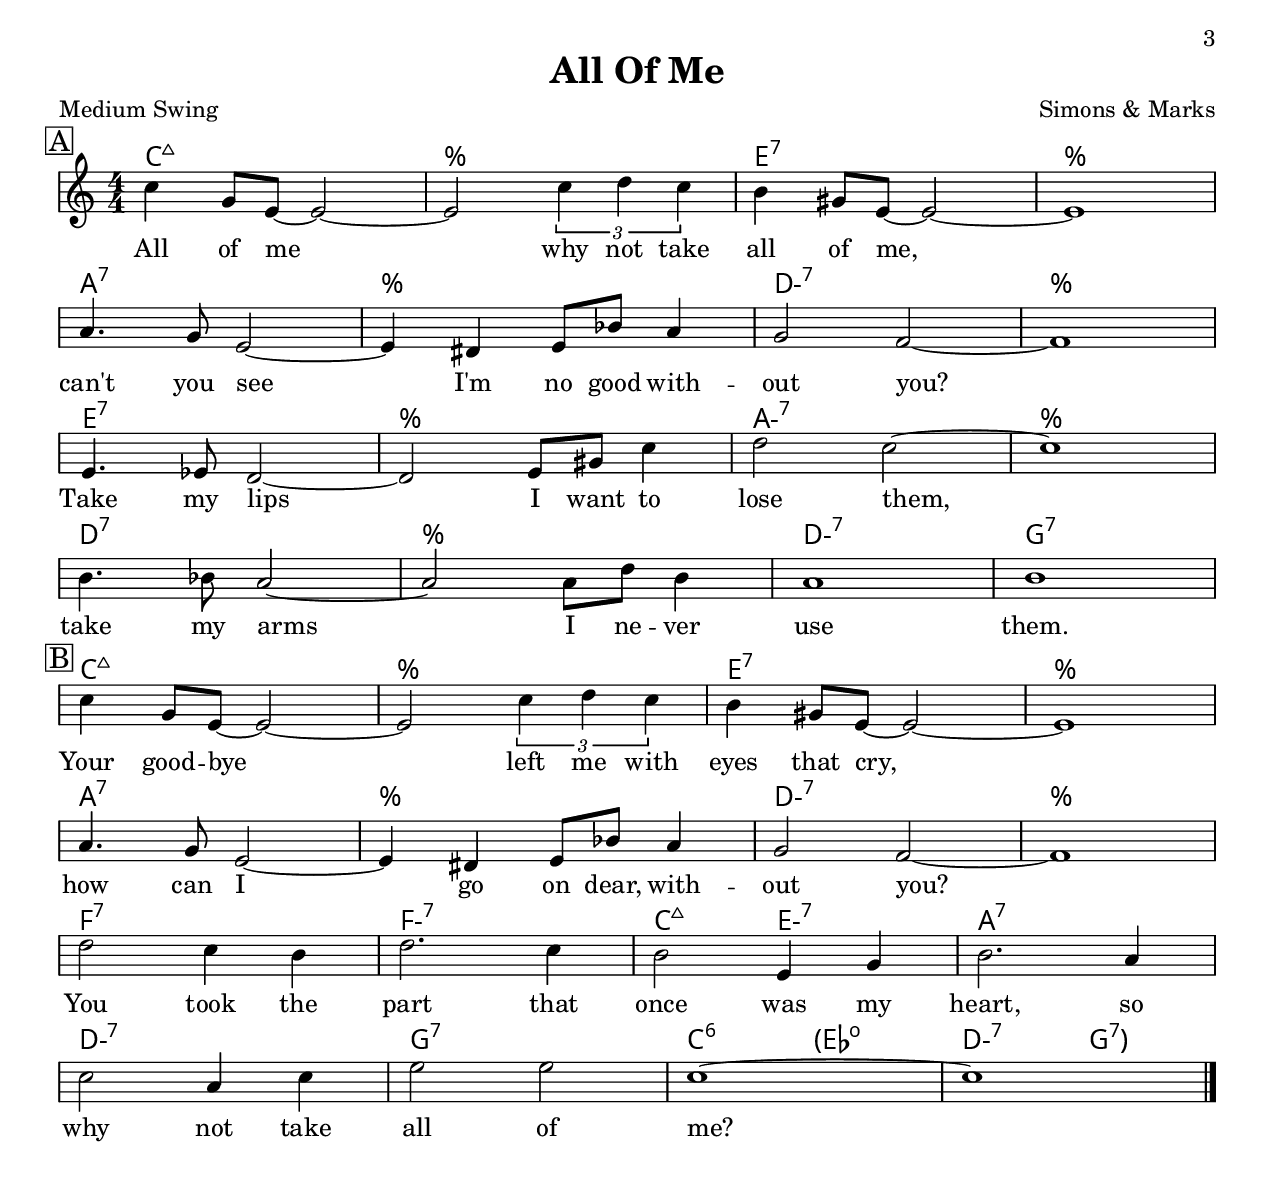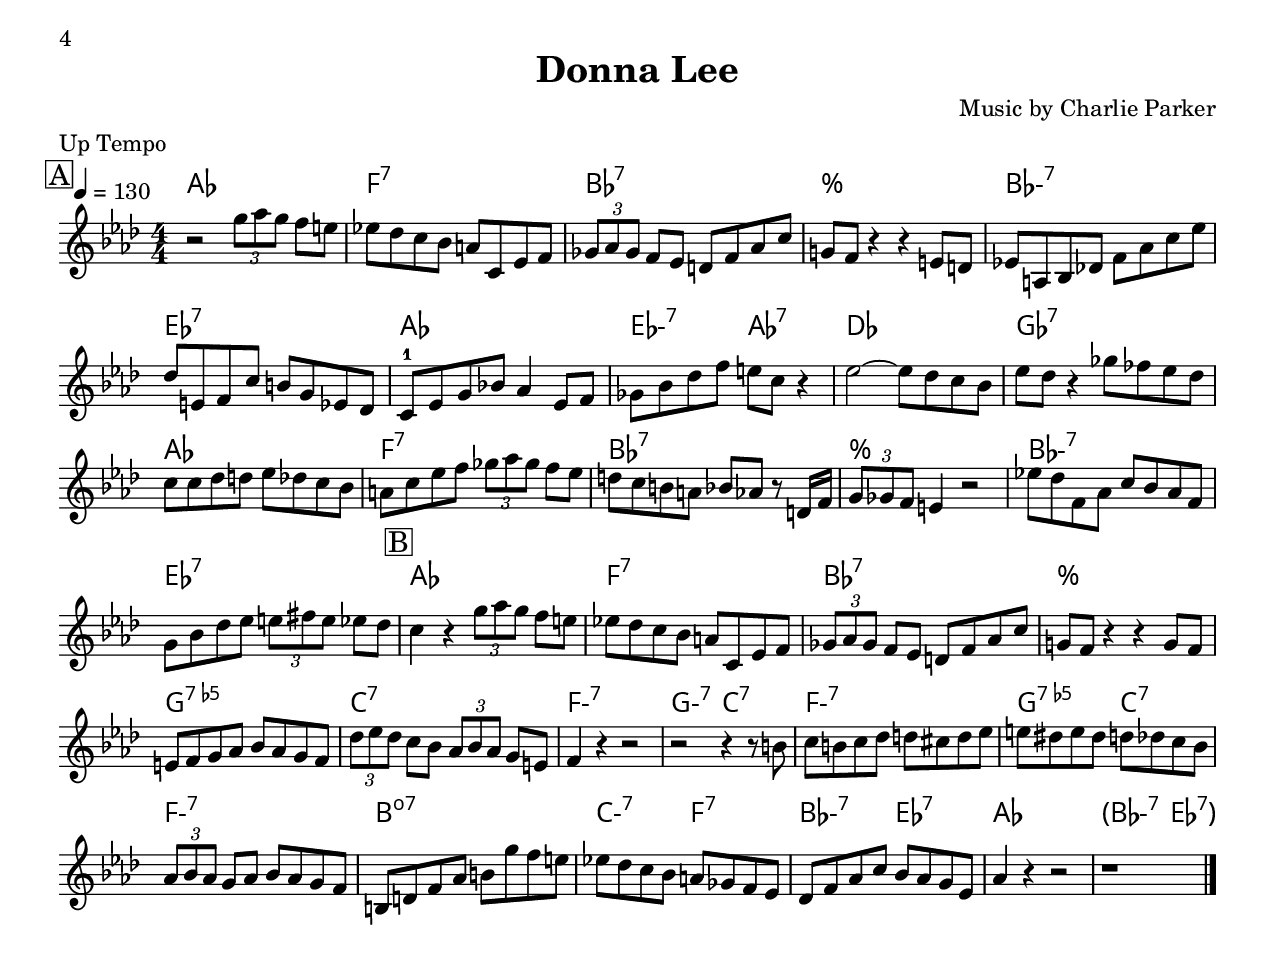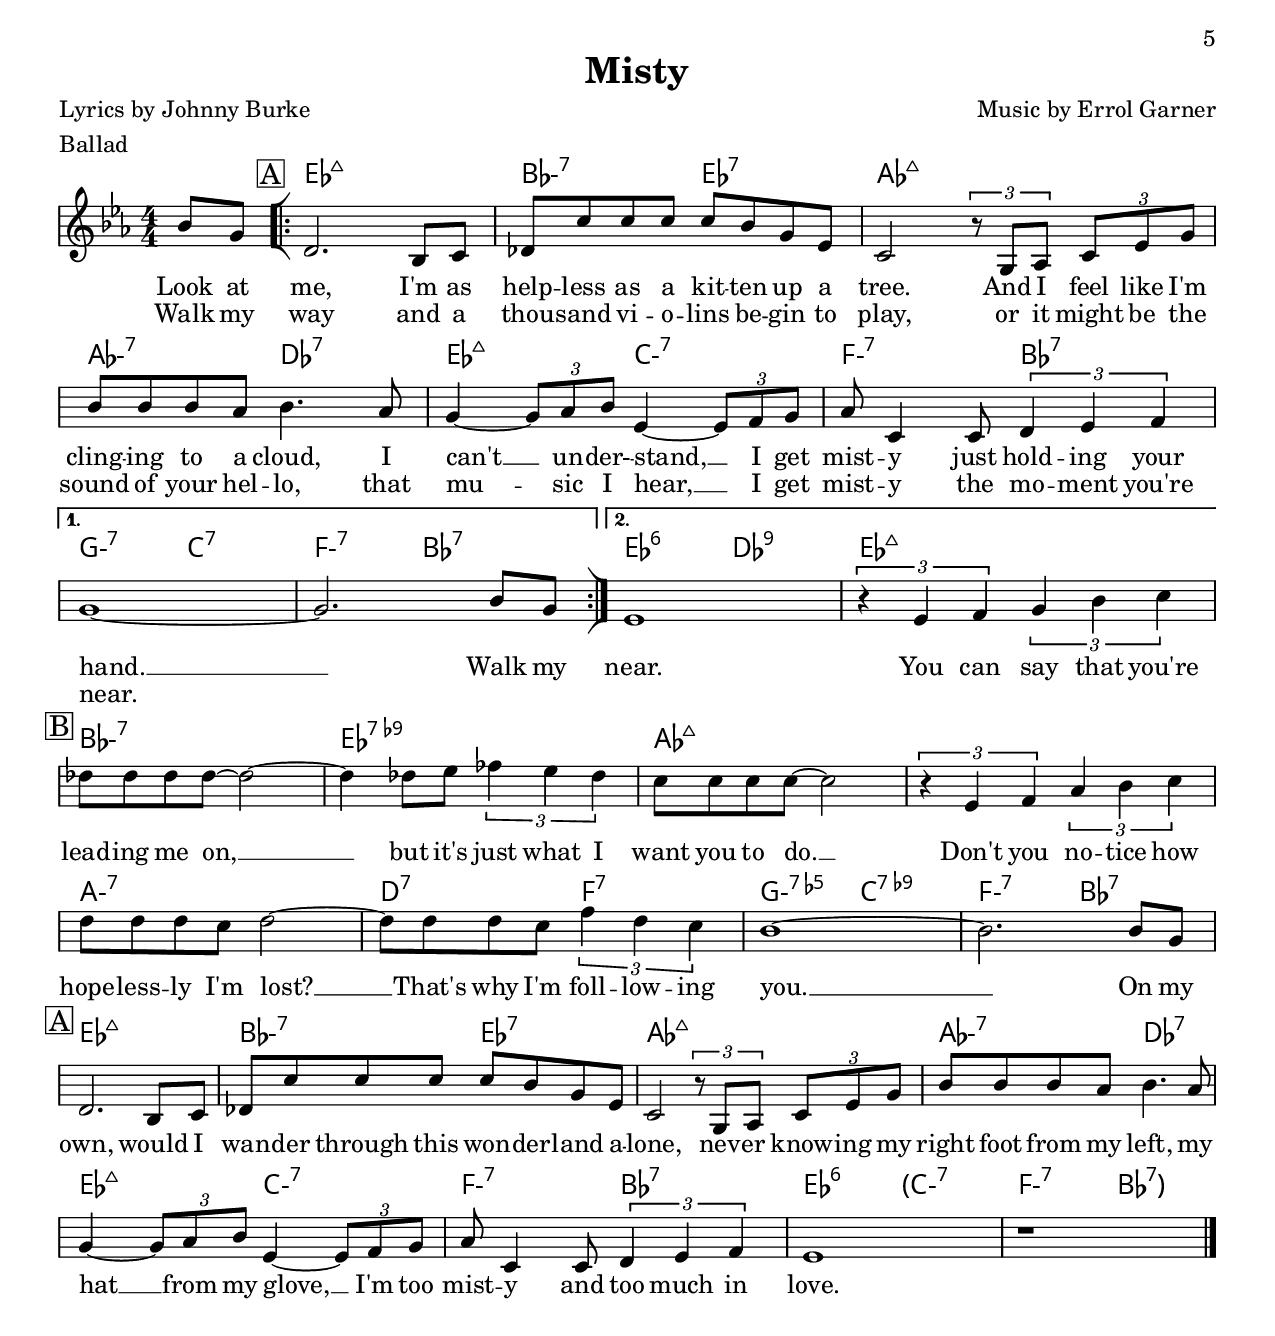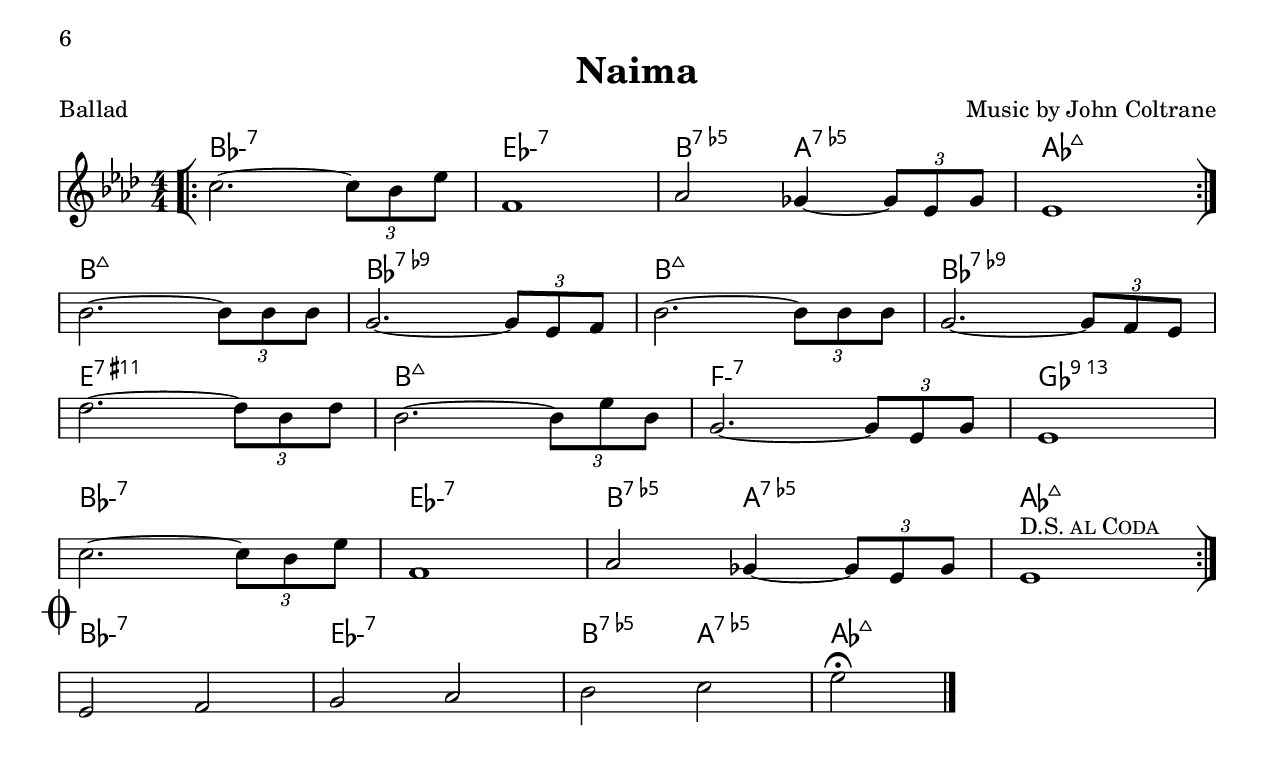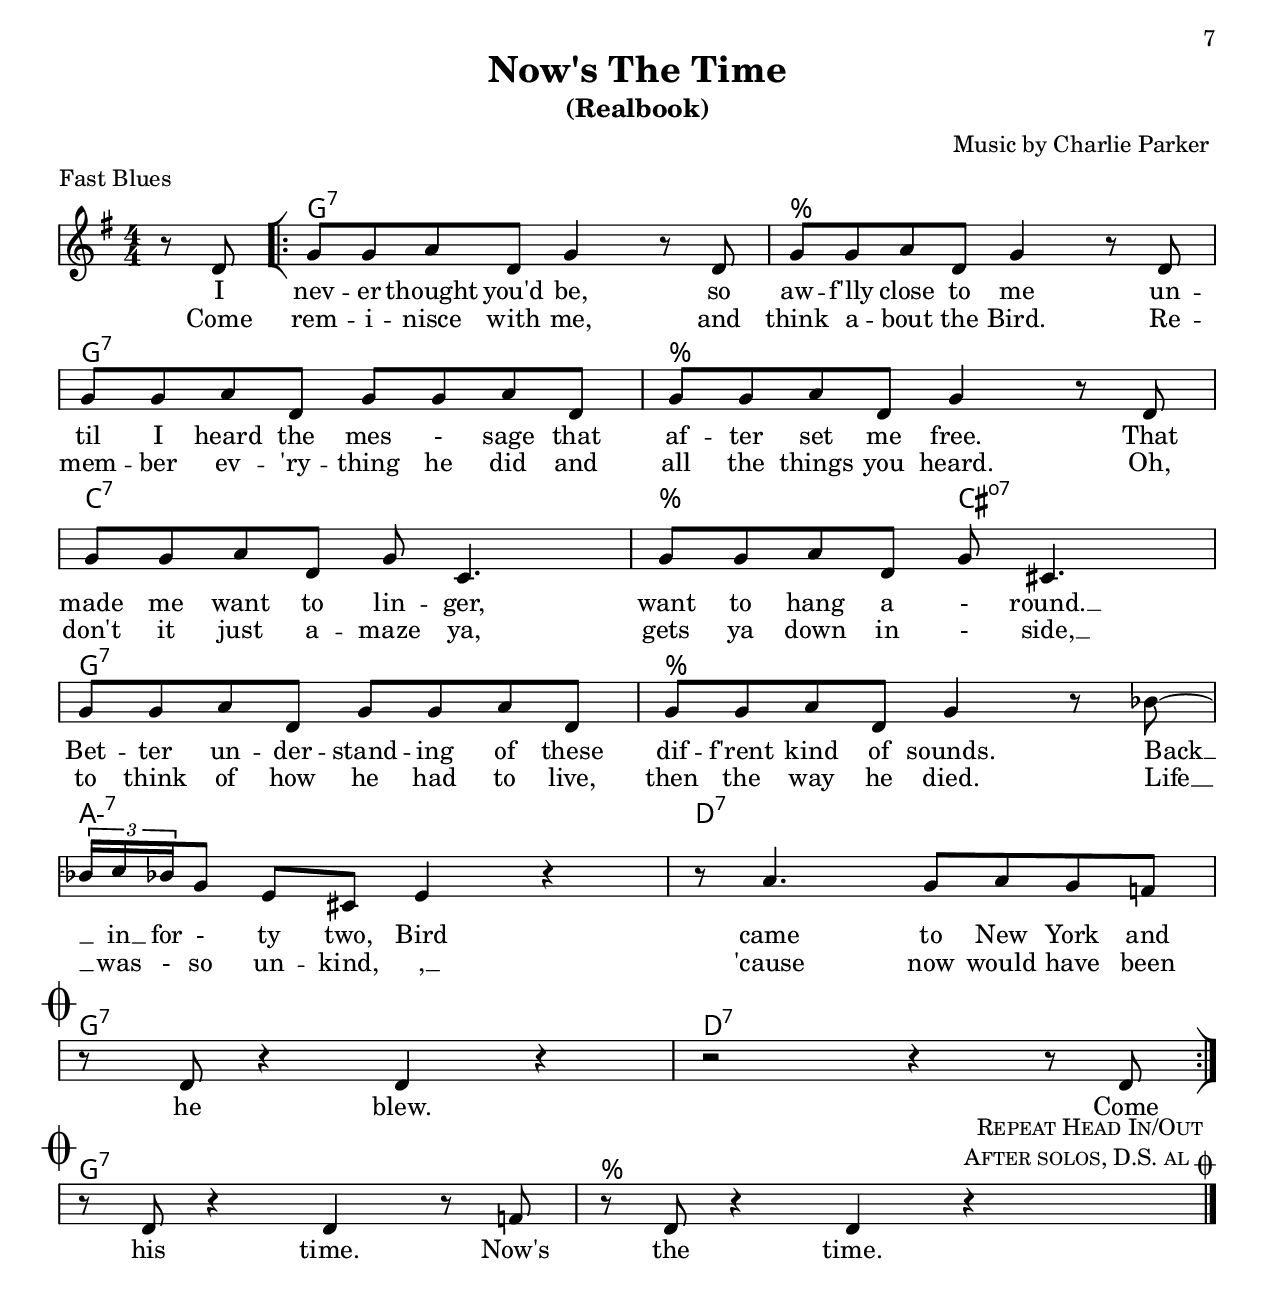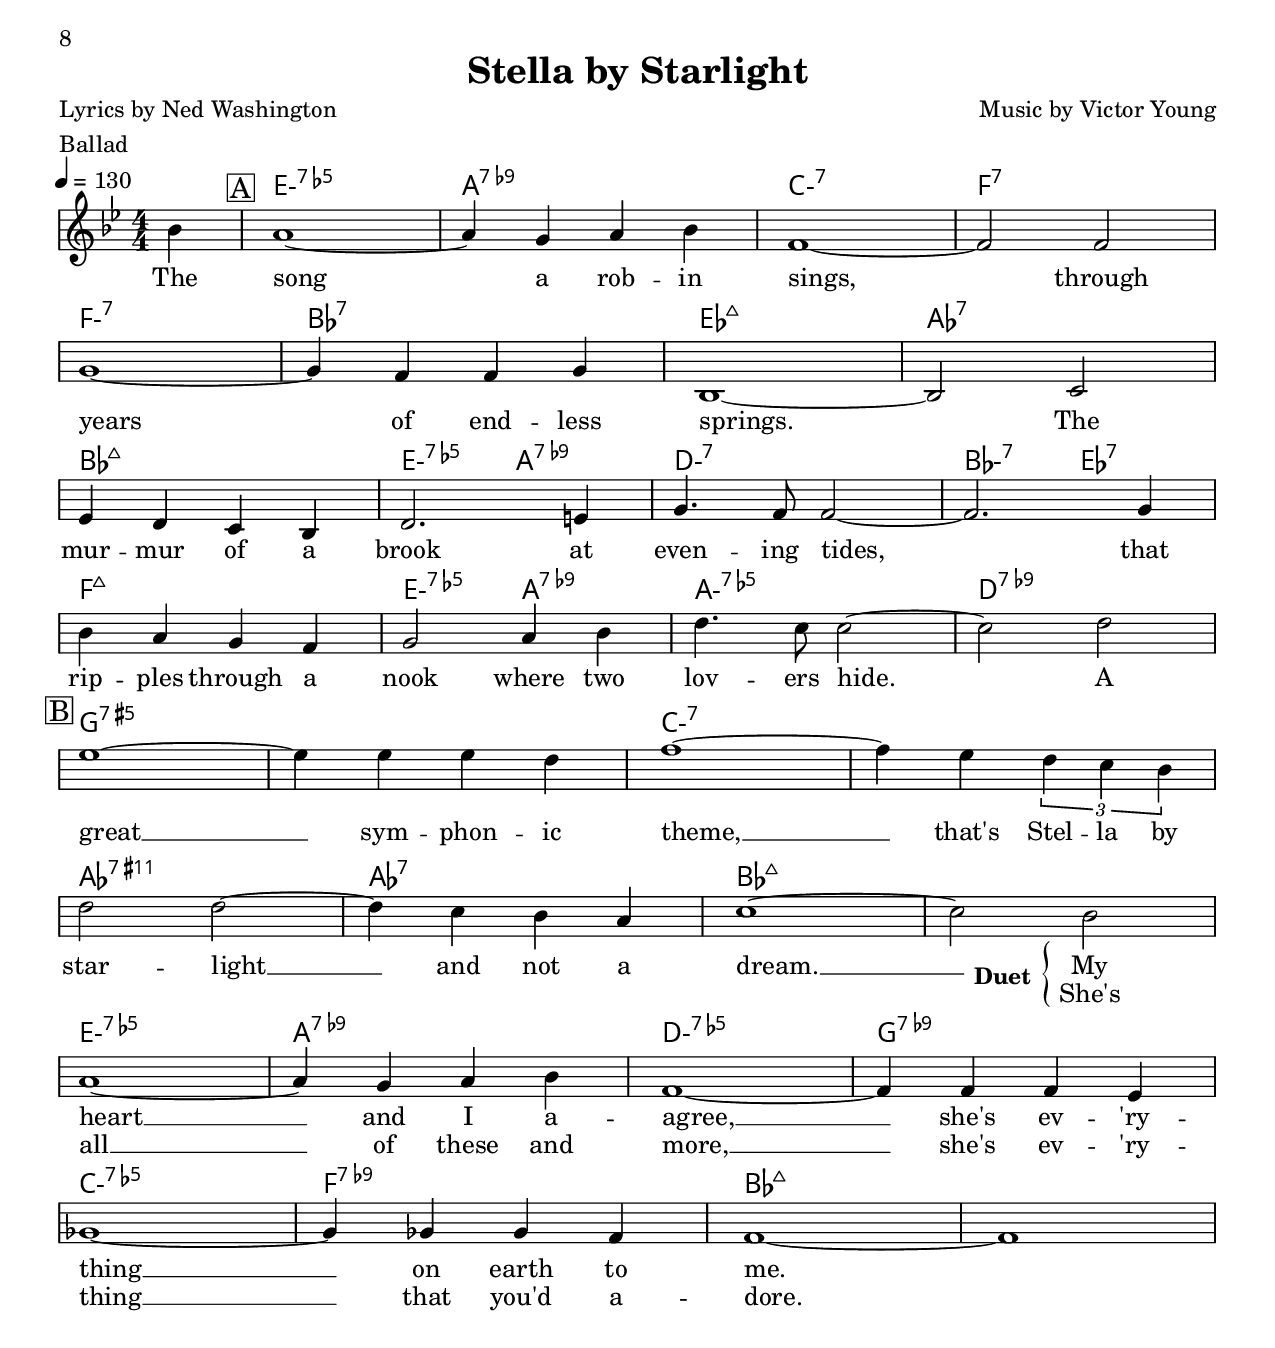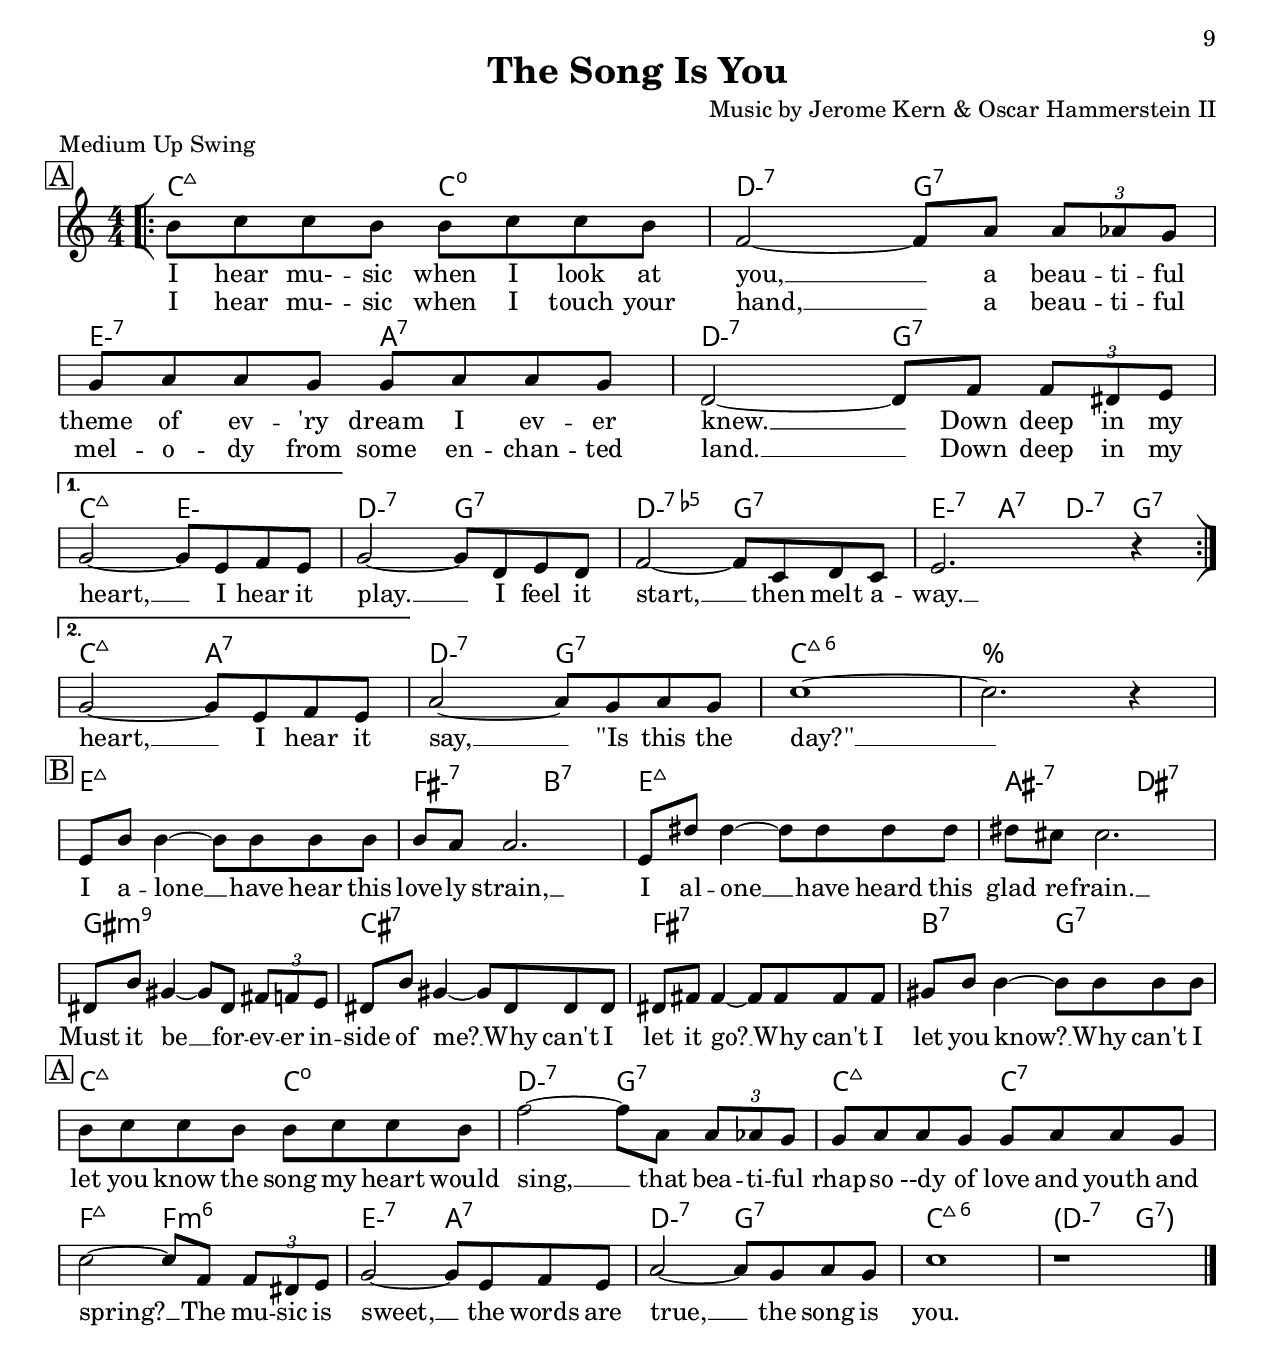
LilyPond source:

\version "2.22.1"

\include "includes/globals.ily"
\include "includes/symbols.ily"
\include "includes/functions.ily"
\include "includes/chords.ily"

\header { tagline = ##f }
buildtime = #(strftime "%c" (localtime (current-time)))

\book {
  \bookpart {
    \markup {
      \column {
        \null
        \fill-line { \fontsize #11 \bold "OpenBook (C Instruments)" }
        \null
        \null
        \fill-line { \larger \larger \bold "An open source music book." }
        \null
        \null
        \null
        \null
        \fill-line {
          \huge \bold \concat {
            "Website: "
            \with-url #"https://andrewzah.com/openbook" https://andrewzah.com/openbook
          }
        }
        \null
        \fill-line { \huge \bold "Tune copyright: © belong to their respective holders." }
        \null
        \null
        \null
        \fill-line { \small \buildtime }
      }
    }
  }

  \markuplist \table-of-contents
  \pageBreak

  \bookpart {
    \tocItem \markup "All of Me - Simons & Marks"
    % jazz conventions/styling example https://lists.gnu.org/archive/html/lilypond-user/2008-04/msg00304.html
% 4 bars per line https://lists.gnu.org/archive/html/lilypond-user/2012-05/msg00366.html

\header {
  title = "All Of Me"
  composer = "Simons & Marks"
  poet = "Medium Swing"
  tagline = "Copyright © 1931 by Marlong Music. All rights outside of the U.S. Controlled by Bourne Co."
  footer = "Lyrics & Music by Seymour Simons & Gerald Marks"
}

\score {
  <<
    \new ChordNames="Chords" \with { \consists #percent-repeated-chords } { 
      \set chordChanges = ##f
      \set chordNameExceptions = #jazzChordExceptions

      \chordmode {
        \boxMark "A"
        c1:maj c1:maj
        e:7 e:7
        a:7 a:7 d:m7 d:m7
        e:7 e:7 a:m7 a:m7
        d:7 d:7 d:m7 g:7

        \boxMark "B"
        c1:maj c1:maj e:7 e:7
        a:7 a:7 d:m7 d:m7

        f1:7 f:m7 c2:maj e:m7 a1:7
        d:m7 g:7 c2:6 \LPC ees:dim d2:m7 \RPC g:7
      }
    }

  \new Voice="Voice" {
    \transpose c c {
      \relative c' {
  %\set Staff.midiInstrument = "flute"
  %\bar "[|:"
  %\showStartRepeatBar \bar "[|:"

  \key c \major
  \time 4/4
  \numericTimeSignature
    %\tempo 4 = 130

    c'4 g8 e ~ e2 ~
    e2 \times 2/3 { c'4 d c }
    b4 gis8  e ~ e2 ~
    e1 \break
    a4. g8 e2 ~
    e4 dis e8 bes' a4
    g2 f2 ~
    f1 \break
    e4. ees8 d2 ~
    d2  e8 gis c4
    d2 c2 ~
    c1 \break
    b4. bes8 a2 ~
    a2 a8 d b4
    a1
    b1 \break

    c4 g8 e ~ e2 ~
    e2 \times 2/3 { c'4 d c }
    b4 gis8  e ~e2 ~
    e1 \break
    a4. g8 e2 ~
    e4 dis e8 bes' a4
    g2 f2 ~
    f1 \break

    d'2 c4 b
      d2. c4
      b2 e,4  g4
      b2. a4 \break
      c2 a4 c
      e2 e2
      c1 ~
      c1 | \songEndBar
      }
    }
  }

  \new Lyrics="Lyrics" \lyricsto "Voice" {
    \lyricmode {
  All of me
  why not take all of me,
  can't you see
  I'm no good with -- out you?

  Take my lips
  I want to lose them,
  take my arms
  I ne -- ver use them.

  Your good -- bye
  left me with eyes that cry,
  how can I go on dear, with -- out you?

  % first repeat
  You took the part
  that once was my heart,
  so why not take all of me?

  % second repeat
  You took the best
  So why not take the rest
  Ba -- by take all of me.
    }
  }

  >>
  \layout {
    \override Score.Clef #'break-visibility = #'#(#f #f #f)  % make only the first clef visible
    \override Score.KeySignature #'break-visibility = #'#(#f #f #f)  % make only the first time signature visible
    \override Score.SystemStartBar #'collapse-height = #1  % allow single-staff system bars
  }
}

  }

  \bookpart {
    \tocItem \markup "Donna Lee - Charlie Parker"
    \header {
  title = "Donna Lee"
  composer = "Music by Charlie Parker"
  meter = "Up Tempo"
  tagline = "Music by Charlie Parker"
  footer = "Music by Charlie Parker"
}

\score {
  <<
    \new ChordNames="Chords" \with { \consists #percent-repeated-chords } {
      %\set chordRootNamer = #chordNamer
      \set chordNameExceptions = #jazzChordExceptions
      \set chordChanges = ##f
      \set Score.currentBarNumber = #4

      \chordmode {
        \boxMark "A"
        aes1 | f:7 | bes1:7 | bes1:7
        bes1:m7 | ees:7 | aes | ees2:m7 aes:7
        des1 | ges:7 | aes | f:7
        bes1:7 | bes1:7 | bes1:m7 | ees:7

        \boxMark "B"
        aes1 | f:7 | bes1:7 | bes1:7
        g1:7.5- | c:7 | f1:m7 | g2:m7 c2:7
        f1:m7 | g2:7.5- c2:7 | f1:m7 | b1:dim7
        c2:m7 f2:7 | bes2:m7 ees2:7 | aes1 | \LPC bes2:m7 \RPC ees:7
      }
    }

  \new Voice="Voice" \with { \consists #(custom-line-breaks-engraver '(4 4 4)) } {
    \transpose c c {
      \relative c' {
        \key aes \major
        \time 4/4
        \numericTimeSignature
        \tempo 4 = 130

        %% part "A"
        r2 \tuplet 3/2 { g''8 aes g } f e | ees! des c bes a c, ees f |
        \tuplet 3/2 { ges aes ges } f ees d f aes c | g! f r4 r e!8 d! |
        ees! a, bes des! f aes c ees | des e, f c' b g ees des |
        c-1 ees g bes! aes4 ees8 f | ges bes des f e c r4 |
        ees2~ ees8 des c bes | ees des r4 ges8 fes ees des |
        c c des d ees des c bes | a c ees f \tuplet 3/2 { ges aes ges } f ees |
        d c b a bes aes r d,16 f | \tuplet 3/2 { g8 ges f } e4 r2 |
        ees'!8 des f, aes c bes aes f | g bes des ees \tuplet 3/2 { e fis e } ees des |

        %% part "B"
        c4 r \tuplet 3/2 { g'8 aes g } f e | ees! des c bes a c, ees f |
        \tuplet 3/2 { ges aes ges } f ees d f aes c | g! f r4 r g8 f |
        e f g aes bes aes g f | \tuplet 3/2 { des' ees des } c bes \tuplet 3/2 { aes bes aes } g e |
        f4 r r2 | r r4 r8 b |
        c b c des d cis d ees | e dis e dis d des c bes |
        \tuplet 3/2 { aes bes aes } g aes bes aes g f | b, d f aes b g' f e |
        ees! des c bes a ges f ees | des f aes c bes aes g ees |
        aes4 r r2 | r1 | \songEndBar
      }
    }
  }
  >>
  \layout {
    \context {
      % snippet id 838
      \override Score.NonMusicalPaperColumn.line-break-permission = ##f
      \consists #(bars-per-line-engraver '(4))
    }
  }
}

  }

  \bookpart {
    \tocItem \markup "Misty - Erroll Garner"
    \header {
  title = "Misty"
  composer = "Music by Errol Garner"
  poet = "Lyrics by Johnny Burke"
  meter = "Ballad"
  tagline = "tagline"
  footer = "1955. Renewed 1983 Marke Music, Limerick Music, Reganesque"
}

\score {
  <<
    \new ChordNames="Chords" \with { \consists #percent-repeated-chords } {
      \set chordChanges = ##f
      \set chordNameExceptions = #jazzChordExceptions
      \set Score.currentBarNumber = #4

      \chordmode {
        \partial 4 s4

        \boxMark "A"
        \repeat volta 2 {
          ees1:maj7 | bes2:m7 ees:7 | aes1:maj7 | aes2:m7 des:7
          ees:maj7 c:m7 | f:m7 bes:7
        }
        \alternative {
          {
            g:m7 c:7 | f:m7 bes:7
          }
          {
            ees2:6 des2:9 | ees1:maj7
          }
        }

        \boxMark "B"
        bes1:m7 | ees:7.9- | aes1*2:maj7
        a1:m7 | d2:7 f:7 | g2:m7.5- c:7.9- | f:m7 bes:7

        \boxMark "A"
        ees1:maj7 | bes2:m7 ees:7 | aes1:maj7 | aes2:m7 des:7
        ees:maj7 c:m7 | f:m7 bes:7 | ees2:6 \LPC c2:m7 | f2:m7 \RPC bes2:7
      }
    }

  %\new Voice="Voice" \with { \consists #(custom-line-breaks-engraver '(4 4 4)) } {
  \new Voice="Voice" {
    \transpose c c {
      \relative c' {
        \key ees \major
        \time 4/4
        \numericTimeSignature
        %\tempo 4 = 88

        \partial 4 bes'8 g

        %% A
        \repeat volta 2 {
          \bar "[|:"

          d2. bes8 c
          des c' c c c bes g ees
          c2 \tuplet 3/2 { r8 g aes } \tuplet 3/2 { c ees g } | \endLine

          bes bes bes aes bes4. aes8
          g4~ \tuplet 3/2 { g8 aes bes } ees,4~ \tuplet 3/2 { ees8 f g }
          aes8 c,4 c8 \tuplet 3/2 { d4 ees f } | \endLine
        } \alternative {
          {
            g1~ | g2. bes8 g8 \bar ":|]"
          }
          {
            ees1 | \tuplet 3/2 { r4 ees f } \tuplet 3/2 { g bes c } | \endLine
          }
        }

        %% B
        des8 des des des~ des2~
        des4 des8 ees \tuplet 3/2 { fes4 ees des }
        c8 c c c~ c2
        \tuplet 3/2 { r4 ees, f } \tuplet 3/2 {aes bes c } | \endLine

        d8 d d c d2~
        d8 d d c \tuplet 3/2 { f4 d c }
        bes1~
        bes2. bes8 g | \endLine

        %% A
        d2. bes8 c
        des c' c c c bes g ees
        c2 \tuplet 3/2 { r8 g aes } \tuplet 3/2 { c ees g }
        bes bes bes aes bes4. aes8 | \endLine

        g4~ \tuplet 3/2 { g8 aes bes } ees,4~ \tuplet 3/2 { ees8 f g }
        aes8 c,4 c8 \tuplet 3/2 { d4 ees f }
        ees1
        r \bar "|."
      }
    }
  }

  \new Lyrics="Lyrics" \lyricsto "Voice" {
    \lyricmode {
      %% 1st time
      Look at me, I'm as help -- less as a kit -- ten up a tree.
      And I feel like I'm cling -- ing to a cloud, I can't __ un -- der- -- stand, __
      I get mist -- y just hold -- ing your hand. __ Walk my

      %% 2nd time
      near. You can say that you're lead -- ing me on, __ but it's just what I want you to do. __ 
      Don't you no -- tice how hope -- less -- ly I'm lost? __ 
      That's why I'm foll -- low -- ing you. __

      On my own, would I wan -- der through this won -- der -- land a -- lone,
      nev -- er know -- ing my right foot from my left, my hat __ from my glove,
      __ I'm too mist -- y and too much in love.
    }
  }
  \new Lyrics="Lyrics" \lyricsto "Voice" {
    \lyricmode {
      Walk my way and a thou -- sand vi -- o -- lins be -- gin to play,
      or it might be the sound of your hel -- lo, that mu -- sic I hear,
      __ I get mist -- y the mo -- ment you're near.
    }
  }

  >>
  \layout {
    % make only the first clef visible
    \override Score.Clef #'break-visibility = #'#(#f #f #f) 

    % make only the first time signature visible
    \override Score.KeySignature #'break-visibility = #'#(#f #f #f) 

    % allow single-staff system bars
    \override Score.SystemStartBar #'collapse-height = #1 
  }
}

  }

  \bookpart {
    \tocItem \markup "Naima - John Coltrane"
    % jazz conventions/styling example https://lists.gnu.org/archive/html/lilypond-user/2008-04/msg00304.html
% 4 bars per line https://lists.gnu.org/archive/html/lilypond-user/2012-05/msg00366.html

\header {
  title = "Naima"
  composer = "Music by John Coltrane"
  poet = "Ballad"
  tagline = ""
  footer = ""
}
% todo: copyright?

\score {
  <<
    \new ChordNames="Chords" \with { \consists #percent-repeated-chords } { 
      \set chordChanges = ##f
      \set chordNameExceptions = #jazzChordExceptions

      \chordmode {
        \repeat volta 2 {
          \voltaStartBar
          bes1:m7 | ees1:m7 | b2:7.5- a2:7.5- | aes1:maj7
          \voltaEndBar
        }

        b1:maj7 | bes1:7.9- | b1:maj7 | bes1:7.9-
        e1:7.9.11+ | b1:maj7 | f1:m7 | ges1:7.9.13
        bes1:m7 | ees1:m7 | b2:7.5- a2:7.5- | aes1:maj7
        bes1:m7 | ees1:m7 | b2:7.5- a2:7.5- | aes1:maj7
      }
    }

  \new Voice="Voice" {
    \transpose c c {
      \relative c' {
        \key aes \major
        \time 4/4
        \numericTimeSignature

        \repeat volta 2 {
          c'2.~ \tuplet 3/2 { c8 bes8 ees8 }
          f,1
          aes2 ges4~ \tuplet 3/2 { ges8 ees8 ges8 }
          ees1 | \endLine
        }

        \repeat volta 2 {
          bes'2.~ \tuplet 3/2 { bes8 bes8 bes8 }
          g2.~ \tuplet 3/2 { g8 ees8 f8 }
          bes2.~ \tuplet 3/2 { bes8 bes8 bes8 }
          g2.~ \tuplet 3/2 { g8 f8 ees8 } \endLine

          des'2.~ \tuplet 3/2 { des8 bes8 des8 }
          bes2.~ \tuplet 3/2 { bes8 ees8 bes8 }
          g2.~ \tuplet 3/2 { g8 ees8 g8 }
          ees1 \endLine

          c'2.~ \tuplet 3/2 { c8 bes8 ees8 }
          f,1
          aes2 ges4~ \tuplet 3/2 { ges8 ees8 ges8 }
          ees1^\markup { \caps { D.S. al Coda } } \voltaEndBar \endLine
        }

        %% coda
        \once \override Score.RehearsalMark #'font-size = #4
        \mark \markup { \musicglyph "scripts.coda" }
        ees2 f2
        g2 aes2
        bes2 c2
        ees2^\fermata \songEndBar
      }
    }
  }

  \new Lyrics="Lyrics" \lyricsto "Voice" {
    \lyricmode {
    }
  }

  >>
  \layout {
    \override Score.Clef #'break-visibility = #'#(#f #f #f)  % make only the first clef visible
    \override Score.KeySignature #'break-visibility = #'#(#f #f #f)  % make only the first time signature visible
    \override Score.SystemStartBar #'collapse-height = #1  % allow single-staff system bars
  }
}

  }

  \bookpart {
    \tocItem \markup "Now's The Time - Charlie Parker"
    \header {
  title = "Now's The Time"
  subtitle = "(Realbook)"
  composer = "Music by Charlie Parker "
  poet = ""
  meter = "Fast Blues"
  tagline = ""
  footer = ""
}
% copyright:
% Copyright (c) 1945 (Renewed 1973) Atlantic Music Corp.
% All Rights for the World excluding the U.S. Controlled and Administered by Screen Gems-EMI Music Inc.

\score {
  <<
    \new ChordNames="Chords" \with { \consists #percent-repeated-chords } {
      \set chordChanges = ##f
      \set chordNameExceptions = #jazzChordExceptions
      \set Score.currentBarNumber = #4

      \chordmode {
        \partial 4 s4

        \repeat volta 2 {
          g1:7 g1:7 g1:7 g1:7
          c1:7 c2:7 cis2:dim7
          g1:7 g1:7
          a1:m7 d1:7
          g1:7 d1:7
        }

        g1:7 g1:7
      }
    }

  %\new Voice="Voice" \with { \consists #(custom-line-breaks-engraver '(4 4 4)) } {
  \new Voice="Voice" {
    \transpose c c {
      \relative c' {
        \key g \major
        \time 4/4
        \numericTimeSignature

        \partial 4 r8 d8

        \repeat volta 2 {
          \bar "[|:"
          g8 g8 a8 d,8 g4 r8 d8
          g8 g8 a8 d,8 g4 r8 d8 | \endLine

          g8 g8 a8 d,8 g8 g8 a8 d,8
          g8 g8 a8 d,8 g4 r8 d8 | \endLine

          g8 g8 a8 d,8 g8 c,4.
          g'8 g8 a8 d,8 g8 cis,4. | \endLine

          g'8 g8 a8 d,8 g8 g8 a8 d,8
          g8 g8 a8 d,8 g4 r8 bes8~ | \endLine

          \tuplet 3/2 { bes16 c16 bes16 } g8 e8 cis8 e4 r4
          r8 a4. g8 a8 g8 f8

          \once \override Score.RehearsalMark.font-size = #4
          \mark \markup { \musicglyph "scripts.coda" }

          \endLine

          r8 d8 r4 d4 r4

          r2 r4 r8 d8
          \bar ":|]" | \endLine
        }

        \once \override Score.RehearsalMark.font-size = #4
        \mark \markup { \musicglyph "scripts.coda" }

        r8 d8 r4 d4 r8 f8
        r8 d8 r4 d4 r4^\markup {
          \center-column {
            \line { \caps { Repeat Head In/Out } }
            \line { \caps { After solos, D.S. al \musicglyph "scripts.coda" } }
          }} \bar "|."
      }
    }
  }

  \new Lyrics="Lyrics" \lyricsto "Voice" {
    \lyricmode {
      %% 1st time
      I nev -- er thought you'd be,
      so aw -- f'lly close to me
      un -- til I heard the mes - sage that af -- ter set me free.

      That made me want to lin -- ger,
      want to hang a - round. __ 

      Bet -- ter un -- der -- stand -- ing of these dif -- f'rent kind of sounds.

      Back __ in __ for - ty two, Bird came to New York and he blew. Come

      %% 2nd time
      his time. Now's the time.
    }
  }
  \new Lyrics="Lyrics" \lyricsto "Voice" {
    \lyricmode {
      Come rem -- i -- nisce with me, and think a -- bout the Bird.
      Re -- mem -- ber ev -- 'ry -- thing he did and all the things you heard.
      Oh, don't it just a -- maze ya, gets ya down in - side, __
      to think of how he had to live, then the way he died.

      Life __ was - so un -- kind, , __ 'cause now would have been 
    }
  }

  >>
  \layout {
    % make only the first clef visible
    \override Score.Clef #'break-visibility = #'#(#f #f #f) 

    % make only the first time signature visible
    \override Score.KeySignature #'break-visibility = #'#(#f #f #f) 

    % allow single-staff system bars
    \override Score.SystemStartBar #'collapse-height = #1 
  }
}

  }

  \bookpart {
    \tocItem \markup "Stella by Starlight - Victor Young"
    \header {
  title = "Stella by Starlight"
  composer = "Music by Victor Young"
  poet = "Lyrics by Ned Washington"
  meter = "Ballad"
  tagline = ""
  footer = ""
}

\score {
  <<
    \new ChordNames="Chords" \with { \consists #percent-repeated-chords } {
      \set chordNameExceptions = #jazzChordExceptions
      \set chordChanges = ##t
      \set Score.currentBarNumber = #4

      \chordmode {
        \partial 4 s4

        \boxMark "A"
        e1:m7.5- | a:7.9- | c:m7 | f:7
        f:m7 | bes:7 | ees:maj7 | aes:7
        bes1:maj7 | e2:m7.5- a2:7.9- | d1:m7 | bes2:m7 ees2:7
        f1:maj7 | e2:m7.5- a2:7.9- | a1:m7.5- | d1:7.9-

        \boxMark "B"
        g1:7.5+ | g1:7.5+ | c1:m7 | c1:m7
        aes1:7.11+ | aes1:7 | bes1:maj7 | bes1:maj7
        e1:m7.5- | a1:7.9- | d1:m7.5- | g1:7.9-
        c1:m7.5- | f1:7.9- | bes1:maj7 bes1:maj7
      }
    }

  \new Voice="Voice"
    \transpose c c {
      \relative c'' {
        \key bes \major
        \time 4/4
        \numericTimeSignature
        \tempo 4 = 130

        \partial 4 bes4

        %% A
        a1~
        a4 g4 a4 bes4
        f1~
        f2 f2 \endLine

        g1~
        g4 f4 f4 g4
        bes,1~
        bes2 c2 \endLine

        ees4 d4 c4 bes4
        d2. e4
        g4. f8 f2~
        f2. g4 \endLine

        bes4 a4 g4 f4
        g2 a4 bes4
        d4. c8 c2~
        c2 d2 \endLine

        %% B
        ees1~
        ees4 ees ees d
        f1~
        f4 ees \tuplet 3/2 { d c bes } \endLine

        d2 d2~
        d4 c4 bes4 a4
        c1~
        c2 bes2 \endLine

        a1~
        a4 g4 a4 bes4
        f1~
        f4 f4 f4 ees4 \endLine

        ges1~
        ges4 ges4 ges4 f4
        f1~
        f1 \endLine
    }
  }

  \new Lyrics="Lyrics" \lyricsto "Voice" {
    \lyricmode {
      %% part "A"
      The song a rob -- in sings,
      through years of end -- less springs.
      The mur -- mur of a brook at even -- ing tides,
      that rip -- ples through a nook where two lov -- ers hide.

      A great __ sym -- phon -- ic theme, __
      that's Stel -- la by star -- light __ and not a dream. __

      \set stanza = \markup {
        \column { \vspace #.33 "Duet " }
        \leftBrace
      }

      My heart __ and I a -- agree, __ 
      she's ev -- 'ry -- thing __ on earth to me.

      %% part "B"
      %That great sym -- pho -- nic theme,
      %That's Stel -- la by star -- light,
      %And not a dream,
      %My heart and I ag -- ree,
      %She's eve -- ry -- thing on_this earth to me.
    }
  }

  \new Lyrics="Lyrics" \lyricsto "Voice" {
    \lyricmode {
      \repeat unfold 49 { \skip 1 }

      She's all __ of these and more, __
      she's ev -- 'ry -- thing __ that you'd a -- dore.
    }
  }


  >>
  \layout {
    % make only the first clef visible
    \override Score.Clef #'break-visibility = #'#(#f #f #f) 

    % make only the first time signature visible
    \override Score.KeySignature #'break-visibility = #'#(#f #f #f) 

    % allow single-staff system bars
    \override Score.SystemStartBar #'collapse-height = #1 
  }
}

  }

  \bookpart {
    \tocItem \markup "The Song Is You - Jerome Kern & Oscar Hammerstein II"
    \header {
  title = "The Song Is You"
  composer = "Music by Jerome Kern & Oscar Hammerstein II"
  poet = ""
  meter = "Medium Up Swing"
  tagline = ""
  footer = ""
}
%% copyright: Copyright (c) 1932 Universal - Polygram International Publishing, Inc - Copyright Renewed

\score {
  <<
    \new ChordNames="Chords" \with { \consists #percent-repeated-chords } {
      \set chordChanges = ##f
      \set chordNameExceptions = #jazzChordExceptions
      \set Score.currentBarNumber = #4

      \chordmode {

        \boxMark "A"
        \set Score.voltaSpannerDuration = #(ly:make-moment 4/4)
        \repeat volta 2 {
          c2:maj7 c2:dim | d2:m7 g2:7 | e2:m7 a2:7 | d2:m7 g2:7
        }
        \alternative {
          {
            c2:maj7 e2:m | d2:m7 g2:7 | d2:m7.5- g2:7 | e4:m7 a4:7 d4:m7 g4:7
          }
          {
            c2:maj7 a2:7 | d2:m7 g2:7 | c1:maj6 | c1:maj6
          }
        }

        \boxMark "B"
        e1:maj7 | fis2:m7 b2:7 | e1:maj7 | ais2:m7 dis2:7
        gis1:m9 | cis1:7 | fis1:7 | b2:7 g2:7

        \boxMark "A"
        c2:maj7 c2:dim | d2:m7 g2:7 | c2:maj7 c2:7 | f2:maj7 f2:m6
        e2:m7 a2:7 | d2:m7 g2:7 | c1:maj6 | \LPC d2:m7 \RPC g2:7
      }
    }

  \new Voice="Voice" \with { \consists #(custom-line-breaks-engraver '(4 4 4)) } {
  %\new Voice="Voice" {
    \transpose c c {
      \relative c'' {
        \key c \major
        \time 4/4
        \numericTimeSignature
        %\tempo 4 = 88

        \repeat volta 2 {
          \bar "[|:"

          b8 c8 c8 b8 b8 c8 c8 b8
          f2~ f8 a8 \tuplet 3/2 { a8 aes8 g8 }

          g8 a8 a8 g8 g8 a8 a8 g8
          d2~ d8 f8 \tuplet 3/2 { f8 dis8 e8 } \endLine

        } \alternative {
          {
            g2~ g8 e8 f8 e8
            g2~ g8 d8 e8 d8

            f2~ f8 c8 d8 c8
            e2. r4 \voltaEndBar \endLine
          }
          {
            g2~ g8 e8 f8 e8
            a2~ a8 g8 a8 g8

            c1~
            c2. r4 \endLine
          }
        }

        e,8 b'8 b4~ b8 b8 b8 b8
        b8 a8 a2.
        e8 dis'8 dis4~ dis8 dis8 dis8 dis8
        dis8 cis8 cis2. | \endLine

        dis,8 b'8 gis4~ gis8 dis8 \tuplet 3/2 { fis8 f8 e8 }
        dis8 b'8 gis4~ gis8 dis8 dis8 dis8
        dis8 fis8 fis4~ fis8 fis8 fis8 fis8

        gis8 b8 b4~ b8 b8 b8 b8
        b8 c8 c8 b8 b8 c8 c8 b8
        f'2~ f8 a,8 \tuplet 3/2 { a8 aes8 g8 }

        g8 a8 a8 g8 g8 a8 a8 g8
        c2~ c8 f,8 \tuplet 3/2 { f8 dis8 e8 }
        g2~ g8 e8 f8 e8
        a2~ a8 g8 a8 g8

        c1
        r1

        \songEndBar
      }
    }
  }

  \new Lyrics="Lyrics" \lyricsto "Voice" {
    \lyricmode {
      %% 1st time
      I hear mu- -- sic when I look at you, __
      a beau -- ti -- ful theme of ev -- 'ry dream I ev -- er knew. __
      Down deep in my heart, __ I hear it play. __ I feel it start, __ then melt a -- way. __

      %% 2nd time
      heart, __ I hear it say, __ ''Is this the day?'' __
      I a -- lone __ have hear this love -- ly strain, __
      I al -- one __ have heard this glad re -- frain. __
      Must it be __ for -- ev -- er in -- side of me? __
      Why can't I let it go? __ Why can't I let you know? __
      Why can't I let you know the song my heart would sing, __
      that bea -- ti -- ful rhap -- so --dy of love and youth and spring? __

      The mu -- sic is sweet, __ the words are true, __ the song is you.
    }
  }
  \new Lyrics="Lyrics" \lyricsto "Voice" {
    \lyricmode {
      I hear mu- -- sic when I touch your hand, __
      a beau -- ti -- ful mel -- o -- dy from some en -- chan -- ted land. __
      Down deep in my 
    }
  }

  >>
  \layout {
    %\context {
    %  \override Score.NonMusicalPaperColumn.line-break-permission = ##f
    %  \consists #(bars-per-line-engraver '(4))
    %}

    % make only the first clef visible
    \override Score.Clef #'break-visibility = #'#(#f #f #f)

    % make only the first time signature visible
    \override Score.KeySignature #'break-visibility = #'#(#f #f #f) 

    % allow single-staff system bars
    \override Score.SystemStartBar #'collapse-height = #1 
  }
}

  }
}
